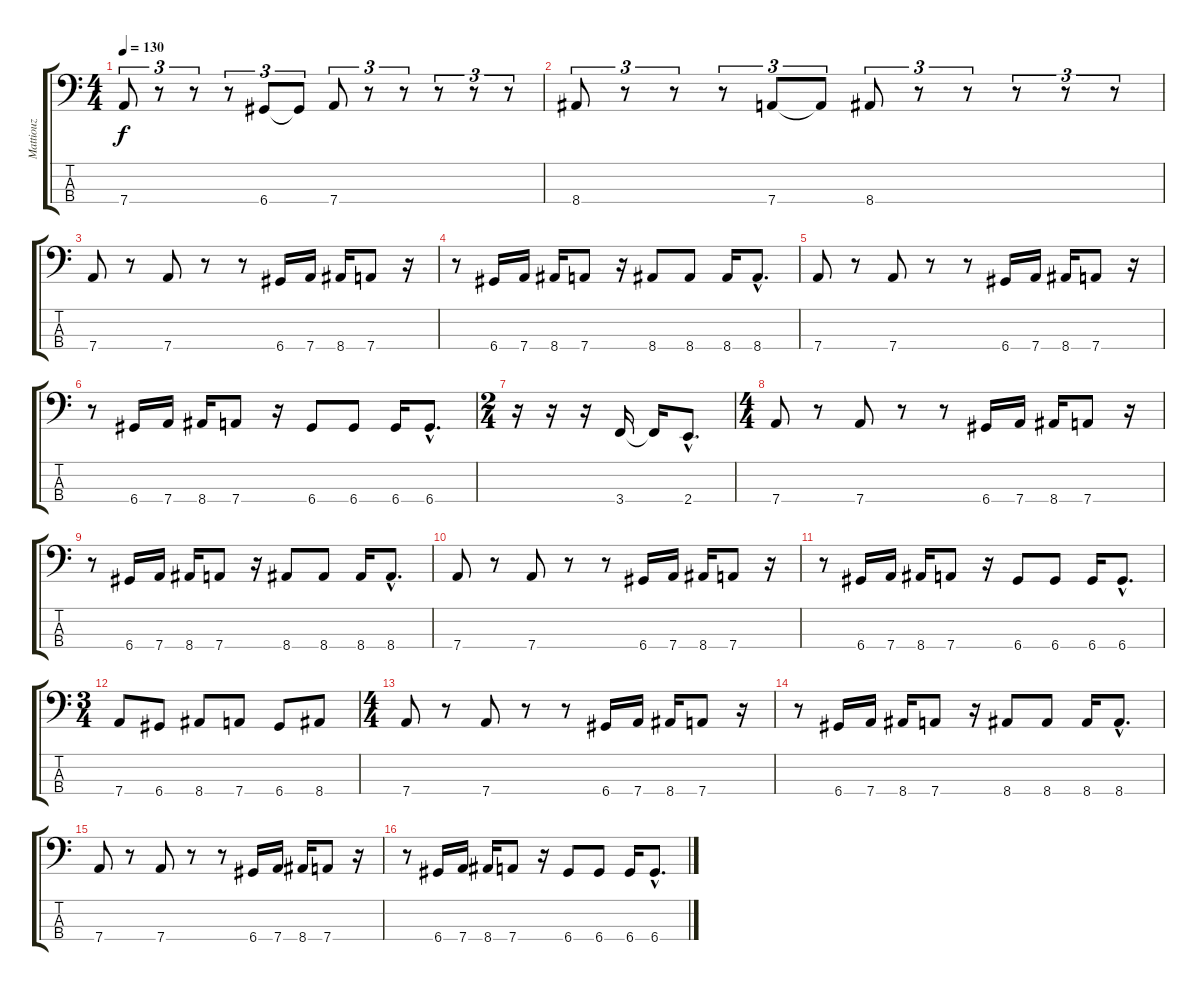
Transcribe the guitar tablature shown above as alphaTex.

\track ("Mattiouz" "Mattiouz") {instrument slapbass1}
\staff {score tabs}
\tuning (G2 D2 A1 D1) {hide}
\ts (4 4)
\tempo 130
\clef f4
\ks c
7.4.8{tu (3 2) dy f} r.8{tu (3 2)} r.8{tu (3 2)} r.8{tu (3 2)} 6.4.8{tu (3 2)} 6.4{t}.8{tu (3 2)} 7.4.8{tu (3 2)} r.8{tu (3 2)} r.8{tu (3 2)} r.8{tu (3 2)} r.8{tu (3 2)} r.8{tu (3 2)} |
8.4.8{tu (3 2)} r.8{tu (3 2)} r.8{tu (3 2)} r.8{tu (3 2)} 7.4.8{tu (3 2)} 7.4{t}.8{tu (3 2)} 8.4.8{tu (3 2)} r.8{tu (3 2)} r.8{tu (3 2)} r.8{tu (3 2)} r.8{tu (3 2)} r.8{tu (3 2)} |
7.4.8 r.8 7.4.8 r.8 r.8 6.4.16 7.4.16 8.4.16 7.4.8 r.16 |
r.8 6.4.16 7.4.16 8.4.16 7.4.8 r.16 8.4.8 8.4.8 8.4.16 8.4{hac}.8{d} |
7.4.8 r.8 7.4.8 r.8 r.8 6.4.16 7.4.16 8.4.16 7.4.8 r.16 |
r.8 6.4.16 7.4.16 8.4.16 7.4.8 r.16 6.4.8 6.4.8 6.4.16 6.4{hac}.8{d} |
\ts (2 4)
r.16 r.16 r.16 3.4.16 3.4{t}.16 2.4{hac}.8{d} |
\ts (4 4)
7.4.8 r.8 7.4.8 r.8 r.8 6.4.16 7.4.16 8.4.16 7.4.8 r.16 |
r.8 6.4.16 7.4.16 8.4.16 7.4.8 r.16 8.4.8 8.4.8 8.4.16 8.4{hac}.8{d} |
7.4.8 r.8 7.4.8 r.8 r.8 6.4.16 7.4.16 8.4.16 7.4.8 r.16 |
r.8 6.4.16 7.4.16 8.4.16 7.4.8 r.16 6.4.8 6.4.8 6.4.16 6.4{hac}.8{d} |
\ts (3 4)
7.4.8 6.4.8 8.4.8 7.4.8 6.4.8 8.4.8 |
\ts (4 4)
7.4.8 r.8 7.4.8 r.8 r.8 6.4.16 7.4.16 8.4.16 7.4.8 r.16 |
r.8 6.4.16 7.4.16 8.4.16 7.4.8 r.16 8.4.8 8.4.8 8.4.16 8.4{hac}.8{d} |
7.4.8 r.8 7.4.8 r.8 r.8 6.4.16 7.4.16 8.4.16 7.4.8 r.16 |
r.8 6.4.16 7.4.16 8.4.16 7.4.8 r.16 6.4.8 6.4.8 6.4.16 6.4{hac}.8{d}
